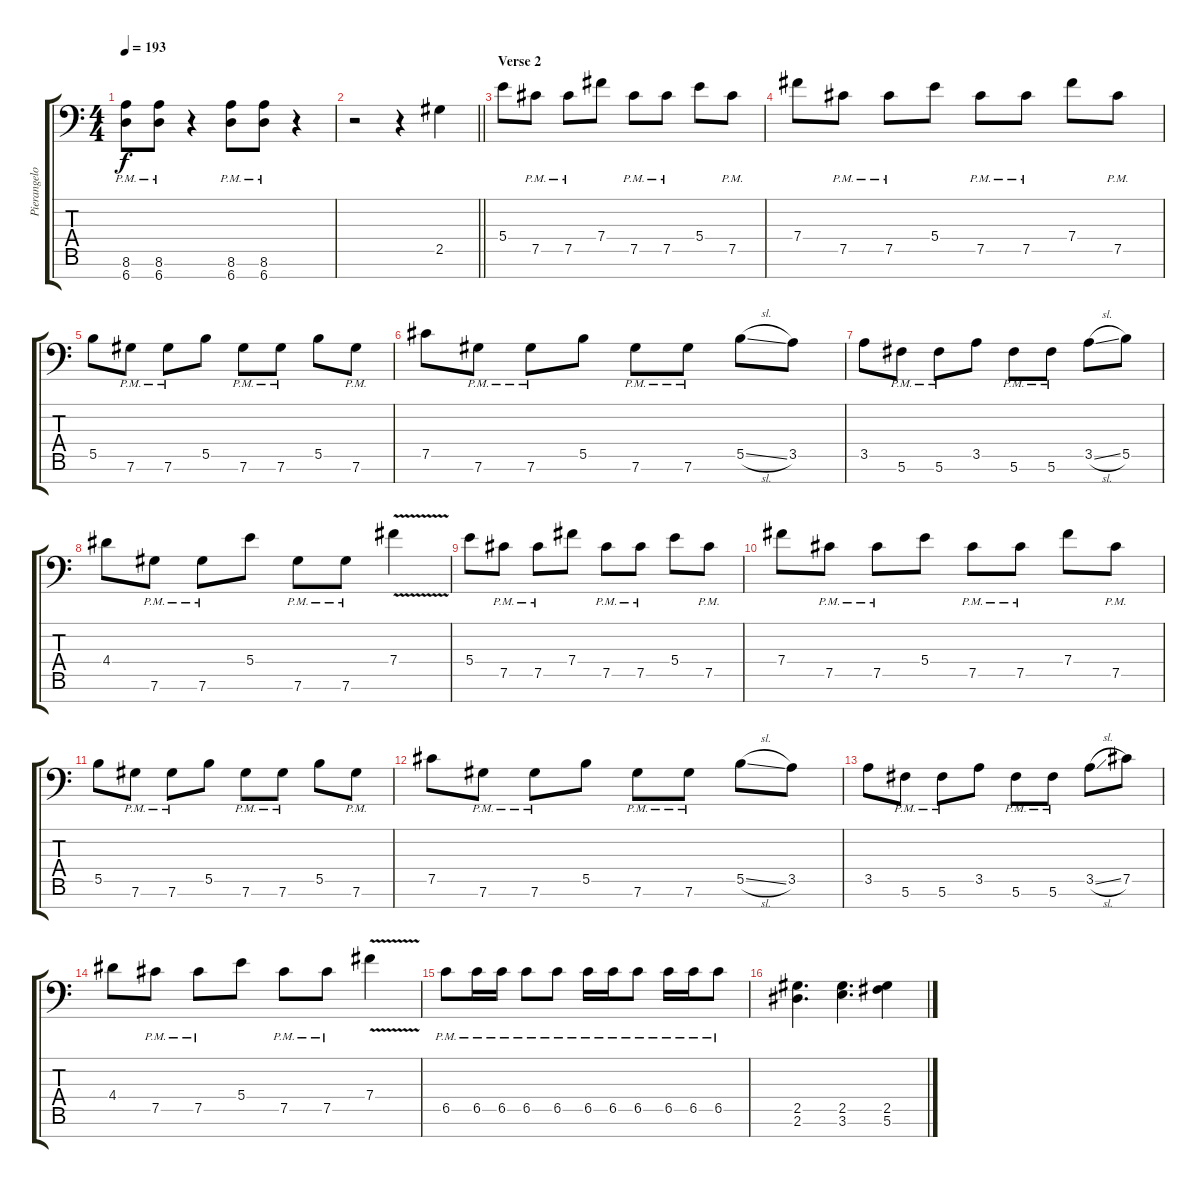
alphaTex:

\track ("Pierangelo Giglioni (7-String)" "Pierangelo") {instrument distortionguitar}
\staff {score tabs}
\tuning (Db4 Ab3 E3 B2 Gb2 Db2 Ab1) {hide}
\ts (4 4)
\tempo 193
\clef f4
\ks c
(8.6{pm} 6.7{pm}).8{dy f} (8.6{pm} 6.7{pm}).8 r.4 (8.6{pm} 6.7{pm}).8 (8.6{pm} 6.7{pm}).8 r.4 |
\barLineRight lightlight
r.2 r.4 2.5.4 |
\section ("" "Verse 2")
5.4.8 7.5{pm}.8 7.5{pm}.8 7.4.8 7.5{pm}.8 7.5{pm}.8 5.4.8 7.5{pm}.8 |
7.4.8 7.5{pm}.8 7.5{pm}.8 5.4.8 7.5{pm}.8 7.5{pm}.8 7.4.8 7.5{pm}.8 |
5.5.8 7.6{pm}.8 7.6{pm}.8 5.5.8 7.6{pm}.8 7.6{pm}.8 5.5.8 7.6{pm}.8 |
7.5.8 7.6{pm}.8 7.6{pm}.8 5.5.8 7.6{pm}.8 7.6{pm}.8 5.5{sl}.8 3.5.8 |
3.5.8 5.6{pm}.8 5.6{pm}.8 3.5.8 5.6{pm}.8 5.6{pm}.8 3.5{sl}.8 5.5.8 |
4.4.8 7.6{pm}.8 7.6{pm}.8 5.4.8 7.6{pm}.8 7.6{pm}.8 7.4{v}.4 |
5.4.8 7.5{pm}.8 7.5{pm}.8 7.4.8 7.5{pm}.8 7.5{pm}.8 5.4.8 7.5{pm}.8 |
7.4.8 7.5{pm}.8 7.5{pm}.8 5.4.8 7.5{pm}.8 7.5{pm}.8 7.4.8 7.5{pm}.8 |
5.5.8 7.6{pm}.8 7.6{pm}.8 5.5.8 7.6{pm}.8 7.6{pm}.8 5.5.8 7.6{pm}.8 |
7.5.8 7.6{pm}.8 7.6{pm}.8 5.5.8 7.6{pm}.8 7.6{pm}.8 5.5{sl}.8 3.5.8 |
3.5.8 5.6{pm}.8 5.6{pm}.8 3.5.8 5.6{pm}.8 5.6{pm}.8 3.5{sl}.8 7.5.8 |
4.4.8 7.5{pm}.8 7.5{pm}.8 5.4.8 7.5{pm}.8 7.5{pm}.8 7.4{v}.4 |
6.5{pm}.8 6.5{pm}.16 6.5{pm}.16 6.5{pm}.8 6.5{pm}.8 6.5{pm}.16 6.5{pm}.16 6.5{pm}.8 6.5{pm}.16 6.5{pm}.16 6.5{pm}.8 |
(2.5 2.6).4{d} (2.5 3.6).4{d} (2.5 5.6).4
